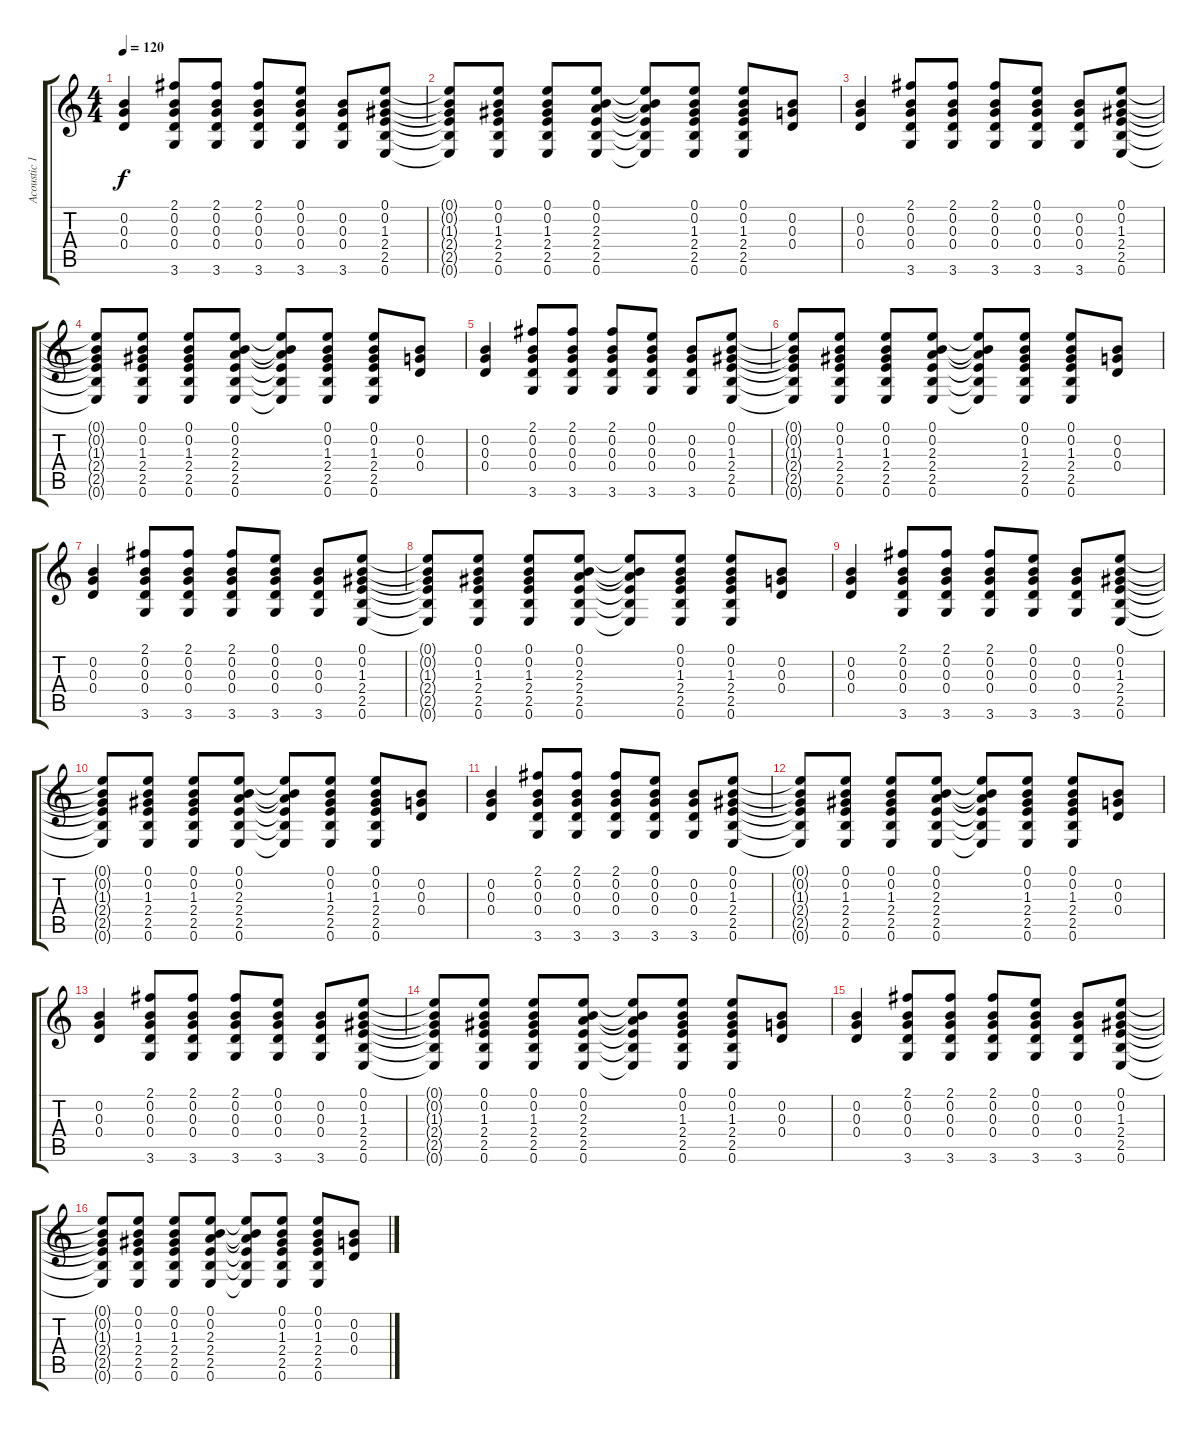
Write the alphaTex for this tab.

\track ("Acoustic 12-String" "Acoustic 1") {instrument acousticguitarsteel}
\staff {score tabs}
\tuning (E4 B3 G3 D3 A2 E2) {hide}
\ts (4 4)
\tempo 120
\clef g2
\ks c
(0.2 0.3 0.4).4{dy f} (2.1 0.2 0.3 0.4 3.6).8 (2.1 0.2 0.3 0.4 3.6).8 (2.1 0.2 0.3 0.4 3.6).8 (0.1 0.2 0.3 0.4 3.6).8 (0.2 0.3 0.4 3.6).8 (0.1 0.2 1.3 2.4 2.5 0.6).8 |
(0.1{t} 0.2{t} 1.3{t} 2.4{t} 2.5{t} 0.6{t}).8 (0.1 0.2 1.3 2.4 2.5 0.6).8 (0.1 0.2 1.3 2.4 2.5 0.6).8 (0.1 0.2 2.3 2.4 2.5 0.6).8 (0.1{t} 0.2{t} 2.3{t} 2.4{t} 2.5{t} 0.6{t}).8 (0.1 0.2 1.3 2.4 2.5 0.6).8 (0.1 0.2 1.3 2.4 2.5 0.6).8 (0.2 0.3 0.4).8 |
(0.2 0.3 0.4).4 (2.1 0.2 0.3 0.4 3.6).8 (2.1 0.2 0.3 0.4 3.6).8 (2.1 0.2 0.3 0.4 3.6).8 (0.1 0.2 0.3 0.4 3.6).8 (0.2 0.3 0.4 3.6).8 (0.1 0.2 1.3 2.4 2.5 0.6).8 |
(0.1{t} 0.2{t} 1.3{t} 2.4{t} 2.5{t} 0.6{t}).8 (0.1 0.2 1.3 2.4 2.5 0.6).8 (0.1 0.2 1.3 2.4 2.5 0.6).8 (0.1 0.2 2.3 2.4 2.5 0.6).8 (0.1{t} 0.2{t} 2.3{t} 2.4{t} 2.5{t} 0.6{t}).8 (0.1 0.2 1.3 2.4 2.5 0.6).8 (0.1 0.2 1.3 2.4 2.5 0.6).8 (0.2 0.3 0.4).8 |
(0.2 0.3 0.4).4 (2.1 0.2 0.3 0.4 3.6).8 (2.1 0.2 0.3 0.4 3.6).8 (2.1 0.2 0.3 0.4 3.6).8 (0.1 0.2 0.3 0.4 3.6).8 (0.2 0.3 0.4 3.6).8 (0.1 0.2 1.3 2.4 2.5 0.6).8 |
(0.1{t} 0.2{t} 1.3{t} 2.4{t} 2.5{t} 0.6{t}).8 (0.1 0.2 1.3 2.4 2.5 0.6).8 (0.1 0.2 1.3 2.4 2.5 0.6).8 (0.1 0.2 2.3 2.4 2.5 0.6).8 (0.1{t} 0.2{t} 2.3{t} 2.4{t} 2.5{t} 0.6{t}).8 (0.1 0.2 1.3 2.4 2.5 0.6).8 (0.1 0.2 1.3 2.4 2.5 0.6).8 (0.2 0.3 0.4).8 |
(0.2 0.3 0.4).4 (2.1 0.2 0.3 0.4 3.6).8 (2.1 0.2 0.3 0.4 3.6).8 (2.1 0.2 0.3 0.4 3.6).8 (0.1 0.2 0.3 0.4 3.6).8 (0.2 0.3 0.4 3.6).8 (0.1 0.2 1.3 2.4 2.5 0.6).8 |
(0.1{t} 0.2{t} 1.3{t} 2.4{t} 2.5{t} 0.6{t}).8 (0.1 0.2 1.3 2.4 2.5 0.6).8 (0.1 0.2 1.3 2.4 2.5 0.6).8 (0.1 0.2 2.3 2.4 2.5 0.6).8 (0.1{t} 0.2{t} 2.3{t} 2.4{t} 2.5{t} 0.6{t}).8 (0.1 0.2 1.3 2.4 2.5 0.6).8 (0.1 0.2 1.3 2.4 2.5 0.6).8 (0.2 0.3 0.4).8 |
(0.2 0.3 0.4).4 (2.1 0.2 0.3 0.4 3.6).8 (2.1 0.2 0.3 0.4 3.6).8 (2.1 0.2 0.3 0.4 3.6).8 (0.1 0.2 0.3 0.4 3.6).8 (0.2 0.3 0.4 3.6).8 (0.1 0.2 1.3 2.4 2.5 0.6).8 |
(0.1{t} 0.2{t} 1.3{t} 2.4{t} 2.5{t} 0.6{t}).8 (0.1 0.2 1.3 2.4 2.5 0.6).8 (0.1 0.2 1.3 2.4 2.5 0.6).8 (0.1 0.2 2.3 2.4 2.5 0.6).8 (0.1{t} 0.2{t} 2.3{t} 2.4{t} 2.5{t} 0.6{t}).8 (0.1 0.2 1.3 2.4 2.5 0.6).8 (0.1 0.2 1.3 2.4 2.5 0.6).8 (0.2 0.3 0.4).8 |
(0.2 0.3 0.4).4 (2.1 0.2 0.3 0.4 3.6).8 (2.1 0.2 0.3 0.4 3.6).8 (2.1 0.2 0.3 0.4 3.6).8 (0.1 0.2 0.3 0.4 3.6).8 (0.2 0.3 0.4 3.6).8 (0.1 0.2 1.3 2.4 2.5 0.6).8 |
(0.1{t} 0.2{t} 1.3{t} 2.4{t} 2.5{t} 0.6{t}).8 (0.1 0.2 1.3 2.4 2.5 0.6).8 (0.1 0.2 1.3 2.4 2.5 0.6).8 (0.1 0.2 2.3 2.4 2.5 0.6).8 (0.1{t} 0.2{t} 2.3{t} 2.4{t} 2.5{t} 0.6{t}).8 (0.1 0.2 1.3 2.4 2.5 0.6).8 (0.1 0.2 1.3 2.4 2.5 0.6).8 (0.2 0.3 0.4).8 |
(0.2 0.3 0.4).4 (2.1 0.2 0.3 0.4 3.6).8 (2.1 0.2 0.3 0.4 3.6).8 (2.1 0.2 0.3 0.4 3.6).8 (0.1 0.2 0.3 0.4 3.6).8 (0.2 0.3 0.4 3.6).8 (0.1 0.2 1.3 2.4 2.5 0.6).8 |
(0.1{t} 0.2{t} 1.3{t} 2.4{t} 2.5{t} 0.6{t}).8 (0.1 0.2 1.3 2.4 2.5 0.6).8 (0.1 0.2 1.3 2.4 2.5 0.6).8 (0.1 0.2 2.3 2.4 2.5 0.6).8 (0.1{t} 0.2{t} 2.3{t} 2.4{t} 2.5{t} 0.6{t}).8 (0.1 0.2 1.3 2.4 2.5 0.6).8 (0.1 0.2 1.3 2.4 2.5 0.6).8 (0.2 0.3 0.4).8 |
(0.2 0.3 0.4).4 (2.1 0.2 0.3 0.4 3.6).8 (2.1 0.2 0.3 0.4 3.6).8 (2.1 0.2 0.3 0.4 3.6).8 (0.1 0.2 0.3 0.4 3.6).8 (0.2 0.3 0.4 3.6).8 (0.1 0.2 1.3 2.4 2.5 0.6).8 |
(0.1{t} 0.2{t} 1.3{t} 2.4{t} 2.5{t} 0.6{t}).8 (0.1 0.2 1.3 2.4 2.5 0.6).8 (0.1 0.2 1.3 2.4 2.5 0.6).8 (0.1 0.2 2.3 2.4 2.5 0.6).8 (0.1{t} 0.2{t} 2.3{t} 2.4{t} 2.5{t} 0.6{t}).8 (0.1 0.2 1.3 2.4 2.5 0.6).8 (0.1 0.2 1.3 2.4 2.5 0.6).8 (0.2 0.3 0.4).8
